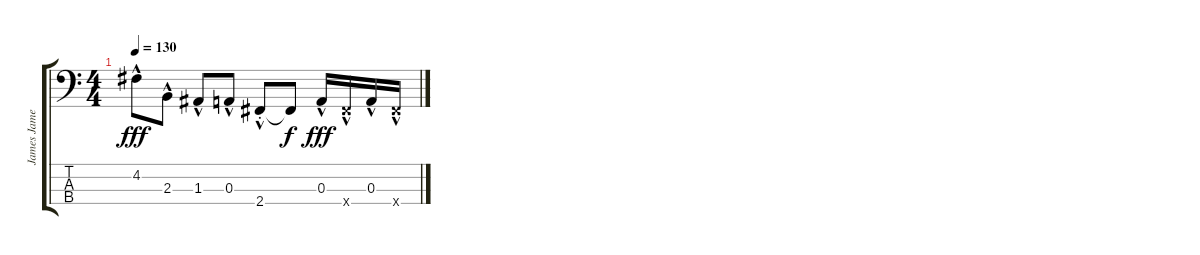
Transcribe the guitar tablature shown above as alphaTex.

\track ("James Jamerson" "James Jame") {instrument electricbassfinger}
\staff {score tabs}
\tuning (G2 D2 A1 E1) {hide}
\ts (4 4)
\tempo 130
\clef f4
\ks c
4.2{hac}.8{dy fff} 2.3{hac}.8 1.3{hac}.8 0.3{hac}.8 2.4{hac st}.8 2.4{t}.8{dy f} 0.3{hac}.16{dy fff} 2.4{hac x}.16 0.3{hac}.16 2.4{hac x}.16
